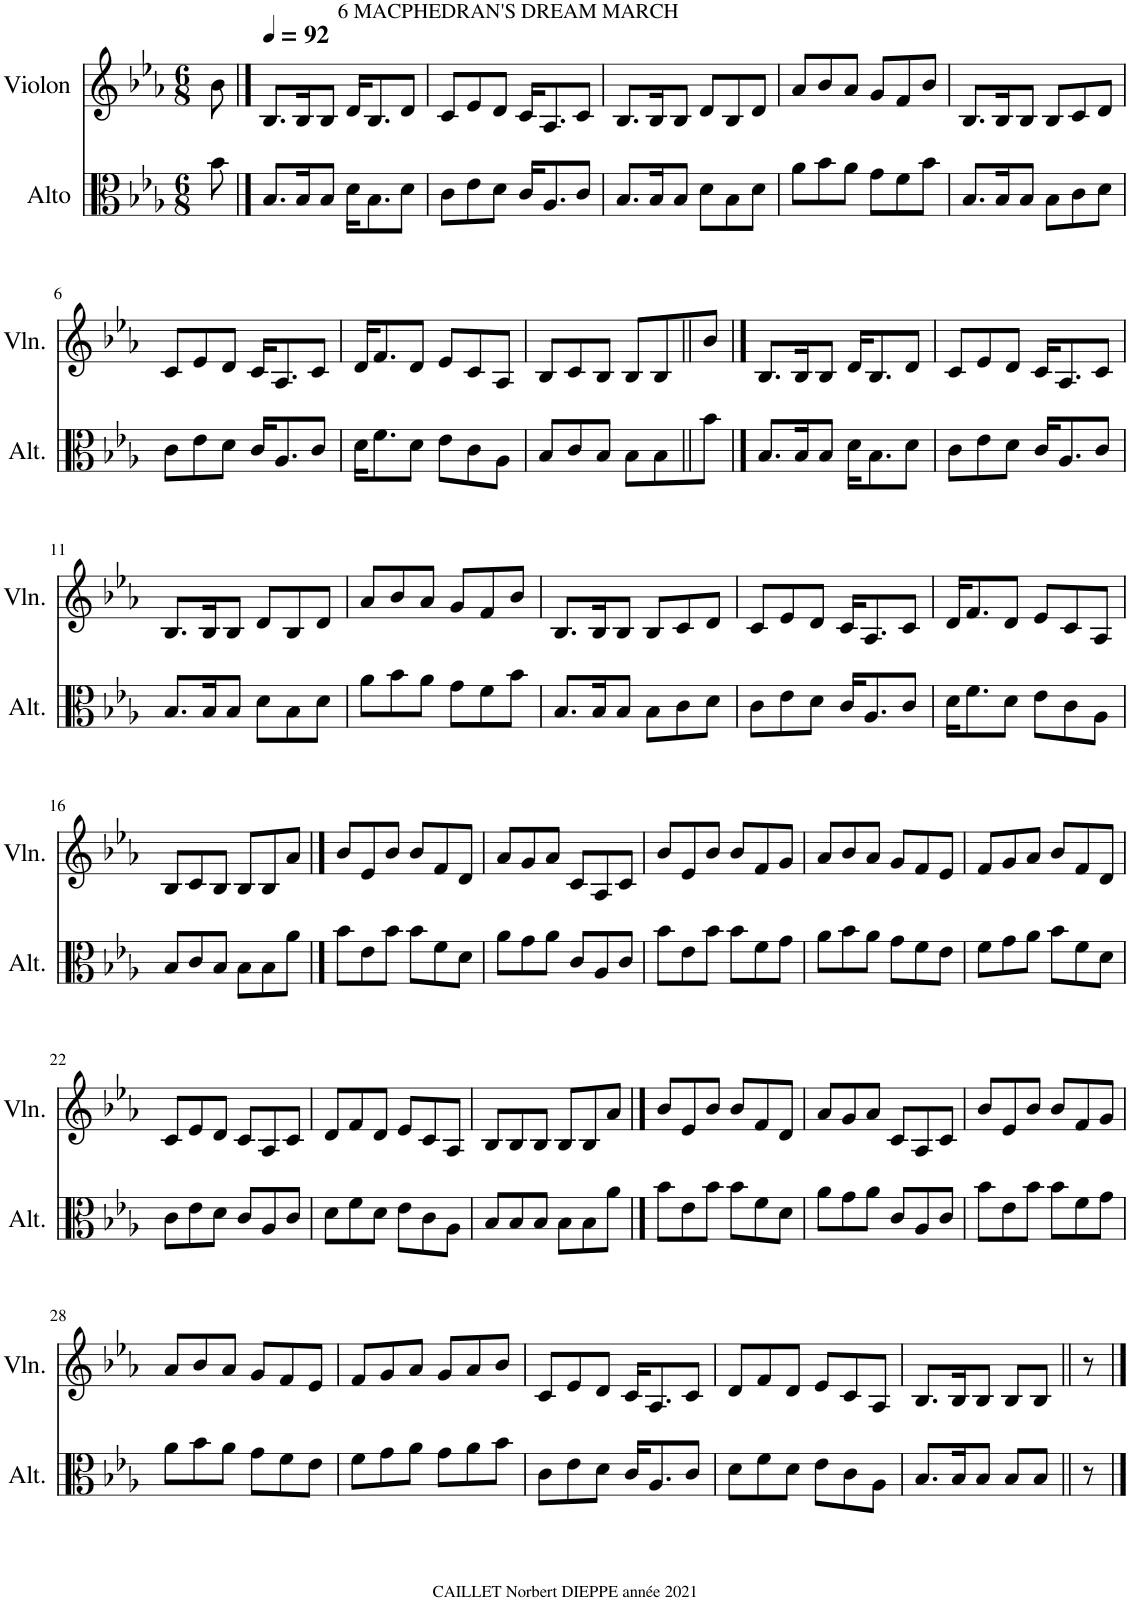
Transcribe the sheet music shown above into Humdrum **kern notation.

**kern	**kern
*part2	*part1
*staff2	*staff1
*I"Alto	*I"Violon
*I'Alt.	*I'Vln.
*clefC3	*clefG2
*k[b-e-a-]	*k[b-e-a-]
*M6/8	*M6/8
=	=
8b-\	8b-\
==1	==1
*	*MM92
8.B-/L	8.B-/L
16B-/K	16B-/K
8B-/J	8B-/J
16d\KL	16d/KL
8.B-\	8.B-/
8d\J	8d/J
=2	=2
!	!LO:TX:a:t=6 MACPHEDRAN'S DREAM MARCH
8c\L	8c/L
8e-\	8e-/
8d\J	8d/J
16c/KL	16c/KL
8.A-/	8.A-/
8c/J	8c/J
=3	=3
8.B-/L	8.B-/L
16B-/K	16B-/K
8B-/J	8B-/J
8d\L	8d/L
8B-\	8B-/
8d\J	8d/J
=4	=4
8a-\L	8a-/L
8b-\	8b-/
8a-\J	8a-/J
8g\L	8g/L
8f\	8f/
8b-\J	8b-/J
=5	=5
8.B-/L	8.B-/L
16B-/K	16B-/K
8B-/J	8B-/J
8B-\L	8B-/L
8c\	8c/
8d\J	8d/J
!!LO:LB:g=z
=6	=6
8c\L	8c/L
8e-\	8e-/
8d\J	8d/J
16c/KL	16c/KL
8.A-/	8.A-/
8c/J	8c/J
=7	=7
16d\KL	16d/KL
8.f\	8.f/
8d\J	8d/J
8e-\L	8e-/L
8c\	8c/
8A-\J	8A-/J
=8	=8
8B-/L	8B-/L
8c/	8c/
8B-/J	8B-/J
8B-\L	8B-/L
8B-\	8B-/
8b-\J	8b-/J
==9	==9
8.B-/L	8.B-/L
16B-/K	16B-/K
8B-/J	8B-/J
16d\KL	16d/KL
8.B-\	8.B-/
8d\J	8d/J
=10	=10
8c\L	8c/L
8e-\	8e-/
8d\J	8d/J
16c/KL	16c/KL
8.A-/	8.A-/
8c/J	8c/J
!!LO:LB:g=z
=11	=11
8.B-/L	8.B-/L
16B-/K	16B-/K
8B-/J	8B-/J
8d\L	8d/L
8B-\	8B-/
8d\J	8d/J
=12	=12
8a-\L	8a-/L
8b-\	8b-/
8a-\J	8a-/J
8g\L	8g/L
8f\	8f/
8b-\J	8b-/J
=13	=13
8.B-/L	8.B-/L
16B-/K	16B-/K
8B-/J	8B-/J
8B-\L	8B-/L
8c\	8c/
8d\J	8d/J
=14	=14
8c\L	8c/L
8e-\	8e-/
8d\J	8d/J
16c/KL	16c/KL
8.A-/	8.A-/
8c/J	8c/J
=15	=15
16d\KL	16d/KL
8.f\	8.f/
8d\J	8d/J
8e-\L	8e-/L
8c\	8c/
8A-\J	8A-/J
!!LO:LB:g=z
=16	=16
8B-/L	8B-/L
8c/	8c/
8B-/J	8B-/J
8B-\L	8B-/L
8B-\	8B-/
8a-\J	8a-/J
==17	==17
8b-\L	8b-/L
8e-\	8e-/
8b-\J	8b-/J
8b-\L	8b-/L
8f\	8f/
8d\J	8d/J
=18	=18
8a-\L	8a-/L
8g\	8g/
8a-\J	8a-/J
8c/L	8c/L
8A-/	8A-/
8c/J	8c/J
=19	=19
8b-\L	8b-/L
8e-\	8e-/
8b-\J	8b-/J
8b-\L	8b-/L
8f\	8f/
8g\J	8g/J
=20	=20
8a-\L	8a-/L
8b-\	8b-/
8a-\J	8a-/J
8g\L	8g/L
8f\	8f/
8e-\J	8e-/J
=21	=21
8f\L	8f/L
8g\	8g/
8a-\J	8a-/J
8b-\L	8b-/L
8f\	8f/
8d\J	8d/J
!!LO:LB:g=z
=22	=22
8c\L	8c/L
8e-\	8e-/
8d\J	8d/J
8c/L	8c/L
8A-/	8A-/
8c/J	8c/J
=23	=23
8d\L	8d/L
8f\	8f/
8d\J	8d/J
8e-\L	8e-/L
8c\	8c/
8A-\J	8A-/J
=24	=24
8B-/L	8B-/L
8B-/	8B-/
8B-/J	8B-/J
8B-\L	8B-/L
8B-\	8B-/
8a-\J	8a-/J
==25	==25
8b-\L	8b-/L
8e-\	8e-/
8b-\J	8b-/J
8b-\L	8b-/L
8f\	8f/
8d\J	8d/J
=26	=26
8a-\L	8a-/L
8g\	8g/
8a-\J	8a-/J
8c/L	8c/L
8A-/	8A-/
8c/J	8c/J
=27	=27
8b-\L	8b-/L
8e-\	8e-/
8b-\J	8b-/J
8b-\L	8b-/L
8f\	8f/
8g\J	8g/J
!!LO:LB:g=z
=28	=28
8a-\L	8a-/L
8b-\	8b-/
8a-\J	8a-/J
8g\L	8g/L
8f\	8f/
8e-\J	8e-/J
=29	=29
8f\L	8f/L
8g\	8g/
8a-\J	8a-/J
8g\L	8g/L
8a-\	8a-/
8b-\J	8b-/J
=30	=30
8c\L	8c/L
8e-\	8e-/
8d\J	8d/J
16c/KL	16c/KL
8.A-/	8.A-/
8c/J	8c/J
=31	=31
8d\L	8d/L
8f\	8f/
8d\J	8d/J
8e-\L	8e-/L
8c\	8c/
8A-\J	8A-/J
=32	=32
8.B-/L	8.B-/L
16B-/K	16B-/K
8B-/J	8B-/J
8B-/L	8B-/L
8B-/J	8B-/J
8r	8r
==	==
*-	*-
